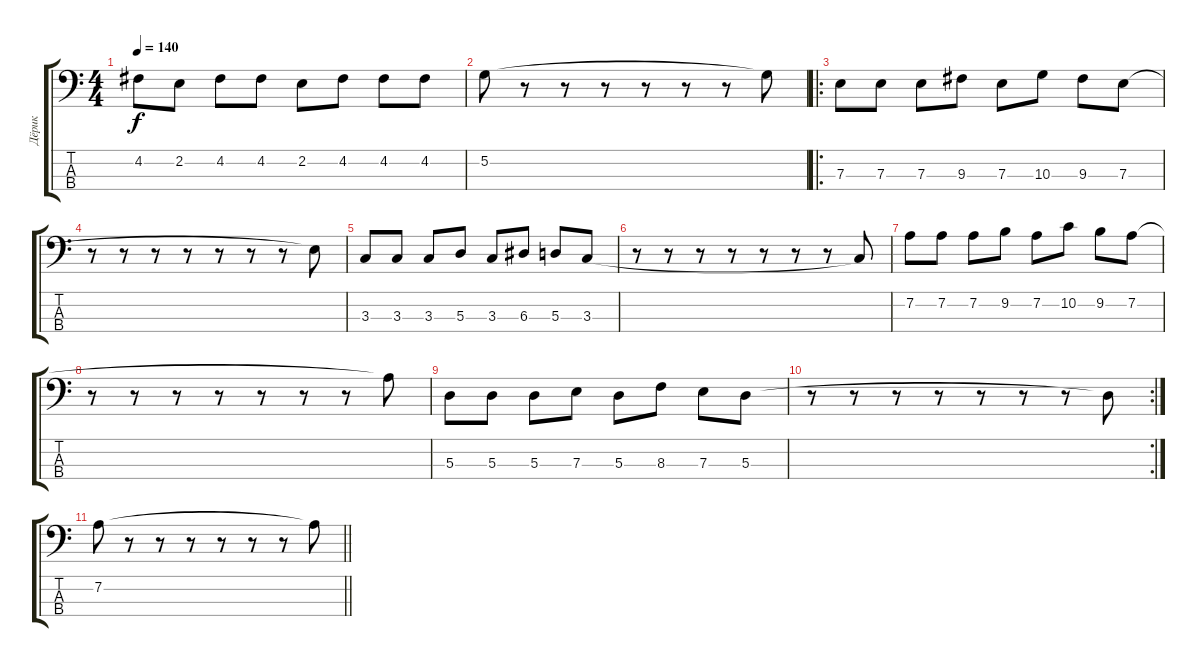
\track ("Дёрик" "Дёрик") {instrument electricbassfinger}
\staff {score tabs}
\tuning (G2 D2 A1 E1) {hide}
\ts (4 4)
\tempo 140
\clef f4
\ks c
4.2.8{dy f} 2.2.8 4.2.8 4.2.8 2.2.8 4.2.8 4.2.8 4.2.8 |
5.2.8 r.8 r.8 r.8 r.8 r.8 r.8 5.2{t}.8 |
\ro
7.3.8 7.3.8 7.3.8 9.3.8 7.3.8 10.3.8 9.3.8 7.3.8 |
r.8 r.8 r.8 r.8 r.8 r.8 r.8 7.3{t}.8 |
3.3.8 3.3.8 3.3.8 5.3.8 3.3.8 6.3.8 5.3.8 3.3.8 |
r.8 r.8 r.8 r.8 r.8 r.8 r.8 3.3{t}.8 |
7.2.8 7.2.8 7.2.8 9.2.8 7.2.8 10.2.8 9.2.8 7.2.8 |
r.8 r.8 r.8 r.8 r.8 r.8 r.8 7.2{t}.8 |
5.3.8 5.3.8 5.3.8 7.3.8 5.3.8 8.3.8 7.3.8 5.3.8 |
\rc 2
r.8 r.8 r.8 r.8 r.8 r.8 r.8 5.3{t}.8 |
\barLineRight lightlight
7.2.8 r.8 r.8 r.8 r.8 r.8 r.8 7.2{t}.8
